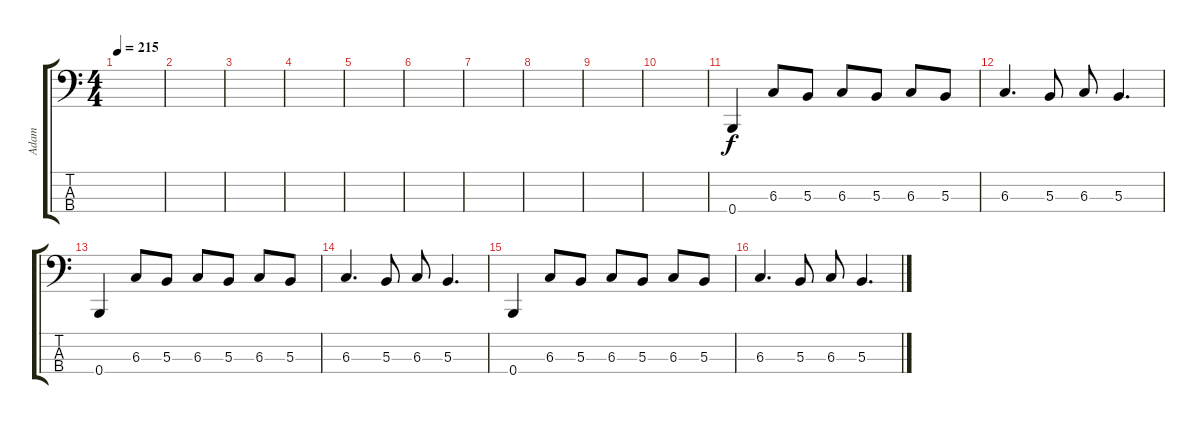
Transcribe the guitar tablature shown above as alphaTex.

\track ("Adam" "Adam") {instrument electricbasspick}
\staff {score tabs}
\tuning (E2 B1 Gb1 B0) {hide}
\ts (4 4)
\tempo 215
\clef f4
\ks c
|
|
|
|
|
|
|
|
|
|
0.4.4 6.3.8 5.3.8 6.3.8 5.3.8 6.3.8 5.3.8 |
6.3.4{d} 5.3.8 6.3.8 5.3.4{d} |
0.4.4 6.3.8 5.3.8 6.3.8 5.3.8 6.3.8 5.3.8 |
6.3.4{d} 5.3.8 6.3.8 5.3.4{d} |
0.4.4 6.3.8 5.3.8 6.3.8 5.3.8 6.3.8 5.3.8 |
6.3.4{d} 5.3.8 6.3.8 5.3.4{d}
